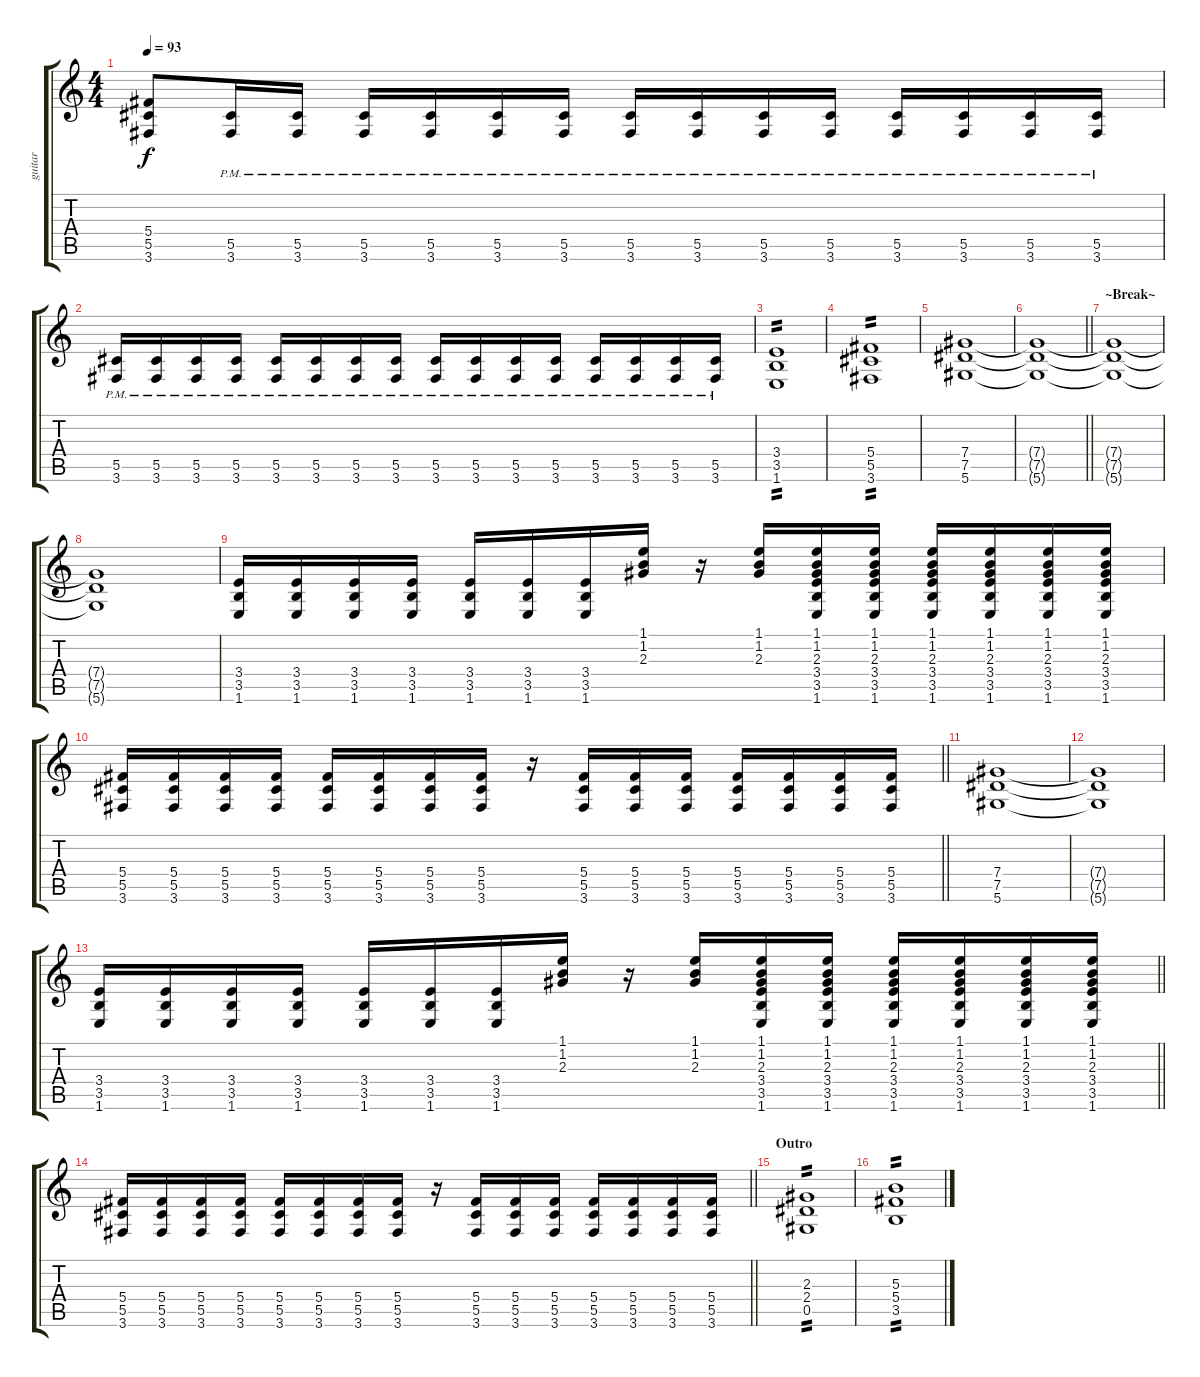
\track ("guitar" "guitar") {instrument electricguitarjazz}
\staff {score tabs}
\tuning (Eb4 Bb3 Gb3 Db3 Ab2 Eb2) {hide}
\ts (4 4)
\tempo 93
\clef g2
\ks c
(5.4 5.5 3.6).8{dy f} (5.5{pm} 3.6{pm}).16 (5.5{pm} 3.6{pm}).16 (5.5{pm} 3.6{pm}).16 (5.5{pm} 3.6{pm}).16 (5.5{pm} 3.6{pm}).16 (5.5{pm} 3.6{pm}).16 (5.5{pm} 3.6{pm}).16 (5.5{pm} 3.6{pm}).16 (5.5{pm} 3.6{pm}).16 (5.5{pm} 3.6{pm}).16 (5.5{pm} 3.6{pm}).16 (5.5{pm} 3.6{pm}).16 (5.5{pm} 3.6{pm}).16 (5.5{pm} 3.6{pm}).16 |
(5.5{pm} 3.6{pm}).16 (5.5{pm} 3.6{pm}).16 (5.5{pm} 3.6{pm}).16 (5.5{pm} 3.6{pm}).16 (5.5{pm} 3.6{pm}).16 (5.5{pm} 3.6{pm}).16 (5.5{pm} 3.6{pm}).16 (5.5{pm} 3.6{pm}).16 (5.5{pm} 3.6{pm}).16 (5.5{pm} 3.6{pm}).16 (5.5{pm} 3.6{pm}).16 (5.5{pm} 3.6{pm}).16 (5.5{pm} 3.6{pm}).16 (5.5{pm} 3.6{pm}).16 (5.5{pm} 3.6{pm}).16 (5.5{pm} 3.6{pm}).16 |
(3.4 3.5 1.6).1{tp 2} |
(5.4 5.5 3.6).1{tp 2} |
(7.4 7.5 5.6).1 |
\barLineRight lightlight
(7.4{t} 7.5{t} 5.6{t}).1 |
\section ("" "~Break~")
(7.4{t} 7.5{t} 5.6{t}).1 |
(7.4{t} 7.5{t} 5.6{t}).1 |
(3.4 3.5 1.6).16 (3.4 3.5 1.6).16 (3.4 3.5 1.6).16 (3.4 3.5 1.6).16 (3.4 3.5 1.6).16 (3.4 3.5 1.6).16 (3.4 3.5 1.6).16 (1.1 1.2 2.3).16 r.16 (1.1 1.2 2.3).16 (1.1 1.2 2.3 3.4 3.5 1.6).16 (1.1 1.2 2.3 3.4 3.5 1.6).16 (1.1 1.2 2.3 3.4 3.5 1.6).16 (1.1 1.2 2.3 3.4 3.5 1.6).16 (1.1 1.2 2.3 3.4 3.5 1.6).16 (1.1 1.2 2.3 3.4 3.5 1.6).16 |
\barLineRight lightlight
(5.4 5.5 3.6).16 (5.4 5.5 3.6).16 (5.4 5.5 3.6).16 (5.4 5.5 3.6).16 (5.4 5.5 3.6).16 (5.4 5.5 3.6).16 (5.4 5.5 3.6).16 (5.4 5.5 3.6).16 r.16 (5.4 5.5 3.6).16 (5.4 5.5 3.6).16 (5.4 5.5 3.6).16 (5.4 5.5 3.6).16 (5.4 5.5 3.6).16 (5.4 5.5 3.6).16 (5.4 5.5 3.6).16 |
(7.4 7.5 5.6).1 |
(7.4{t} 7.5{t} 5.6{t}).1 |
\barLineRight lightlight
(3.4 3.5 1.6).16 (3.4 3.5 1.6).16 (3.4 3.5 1.6).16 (3.4 3.5 1.6).16 (3.4 3.5 1.6).16 (3.4 3.5 1.6).16 (3.4 3.5 1.6).16 (1.1 1.2 2.3).16 r.16 (1.1 1.2 2.3).16 (1.1 1.2 2.3 3.4 3.5 1.6).16 (1.1 1.2 2.3 3.4 3.5 1.6).16 (1.1 1.2 2.3 3.4 3.5 1.6).16 (1.1 1.2 2.3 3.4 3.5 1.6).16 (1.1 1.2 2.3 3.4 3.5 1.6).16 (1.1 1.2 2.3 3.4 3.5 1.6).16 |
\barLineRight lightlight
(5.4 5.5 3.6).16 (5.4 5.5 3.6).16 (5.4 5.5 3.6).16 (5.4 5.5 3.6).16 (5.4 5.5 3.6).16 (5.4 5.5 3.6).16 (5.4 5.5 3.6).16 (5.4 5.5 3.6).16 r.16 (5.4 5.5 3.6).16 (5.4 5.5 3.6).16 (5.4 5.5 3.6).16 (5.4 5.5 3.6).16 (5.4 5.5 3.6).16 (5.4 5.5 3.6).16 (5.4 5.5 3.6).16 |
\section ("" "Outro")
(2.3 2.4 0.5).1{tp 2} |
(5.3 5.4 3.5).1{tp 2}
